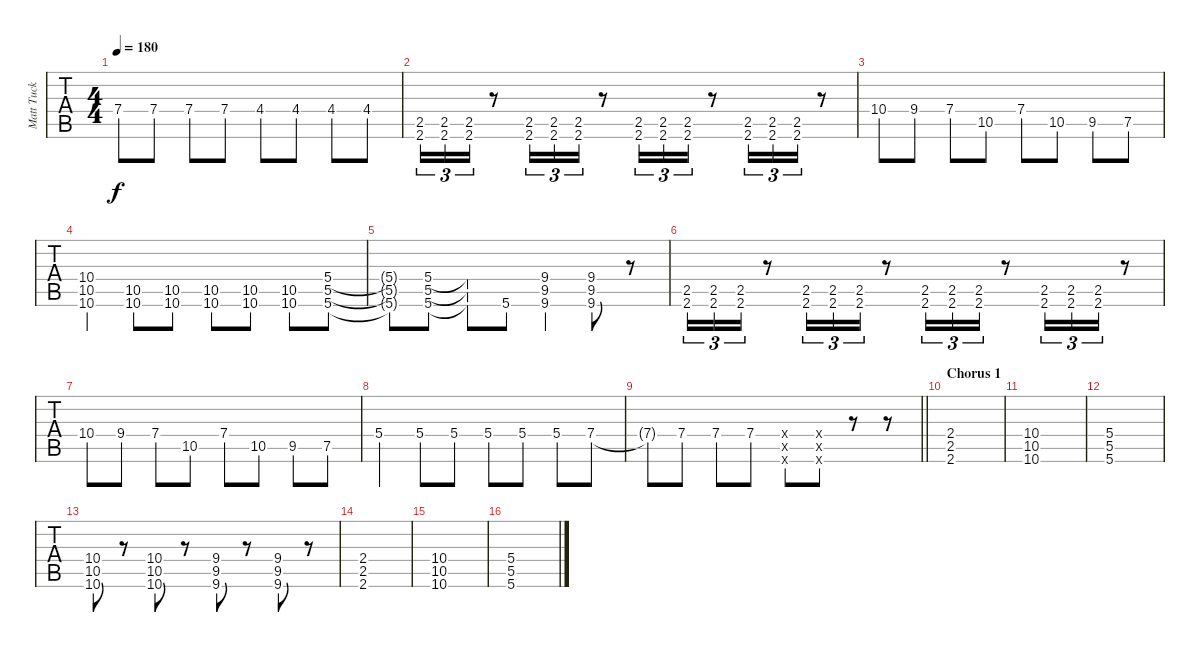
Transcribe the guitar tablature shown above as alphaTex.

\track ("Matt Tuck" "Matt Tuck") {instrument distortionguitar}
\staff {tabs}
\tuning (D4 A3 F3 C3 G2 C2) {hide}
\ts (4 4)
\tempo 180
\clef g2
\ks c
7.4{t}.8{dy f} 7.4.8 7.4.8 7.4.8 4.4.8 4.4.8 4.4.8 4.4.8 |
(2.5 2.6).16{tu (3 2)} (2.5 2.6).16{tu (3 2)} (2.5 2.6).16{tu (3 2)} r.8 (2.5 2.6).16{tu (3 2)} (2.5 2.6).16{tu (3 2)} (2.5 2.6).16{tu (3 2)} r.8 (2.5 2.6).16{tu (3 2)} (2.5 2.6).16{tu (3 2)} (2.5 2.6).16{tu (3 2)} r.8 (2.5 2.6).16{tu (3 2)} (2.5 2.6).16{tu (3 2)} (2.5 2.6).16{tu (3 2)} r.8 |
10.4.8 9.4.8 7.4.8 10.5.8 7.4.8 10.5.8 9.5.8 7.5.8 |
(10.4 10.5 10.6).4 (10.5 10.6).8 (10.5 10.6).8 (10.5 10.6).8 (10.5 10.6).8 (10.5 10.6).8 (5.4 5.5 5.6).8 |
(5.4{t} 5.5{t} 5.6{t}).8 (5.4 5.5 5.6).8 (5.4{t} 5.5{t} 5.6{t}).8 5.6.8 (9.4 9.5 9.6).4 (9.4 9.5 9.6).8 r.8 |
(2.5 2.6).16{tu (3 2)} (2.5 2.6).16{tu (3 2)} (2.5 2.6).16{tu (3 2)} r.8 (2.5 2.6).16{tu (3 2)} (2.5 2.6).16{tu (3 2)} (2.5 2.6).16{tu (3 2)} r.8 (2.5 2.6).16{tu (3 2)} (2.5 2.6).16{tu (3 2)} (2.5 2.6).16{tu (3 2)} r.8 (2.5 2.6).16{tu (3 2)} (2.5 2.6).16{tu (3 2)} (2.5 2.6).16{tu (3 2)} r.8 |
10.4.8 9.4.8 7.4.8 10.5.8 7.4.8 10.5.8 9.5.8 7.5.8 |
5.4.4 5.4.8 5.4.8 5.4.8 5.4.8 5.4.8 7.4.8 |
\barLineRight lightlight
7.4{t}.8 7.4.8 7.4.8 7.4.8 (4.4{x} 0.5{x} 0.6{x}).8 (0.4{x} 0.5{x} 0.6{x}).8 r.8 r.8 |
\section ("" "Chorus 1")
(2.4 2.5 2.6).1 |
(10.4 10.5 10.6).1 |
(5.4 5.5 5.6).1 |
(10.4 10.5 10.6).8 r.8 (10.4 10.5 10.6).8 r.8 (9.4 9.5 9.6).8 r.8 (9.4 9.5 9.6).8 r.8 |
(2.4 2.5 2.6).1 |
(10.4 10.5 10.6).1 |
(5.4 5.5 5.6).1
